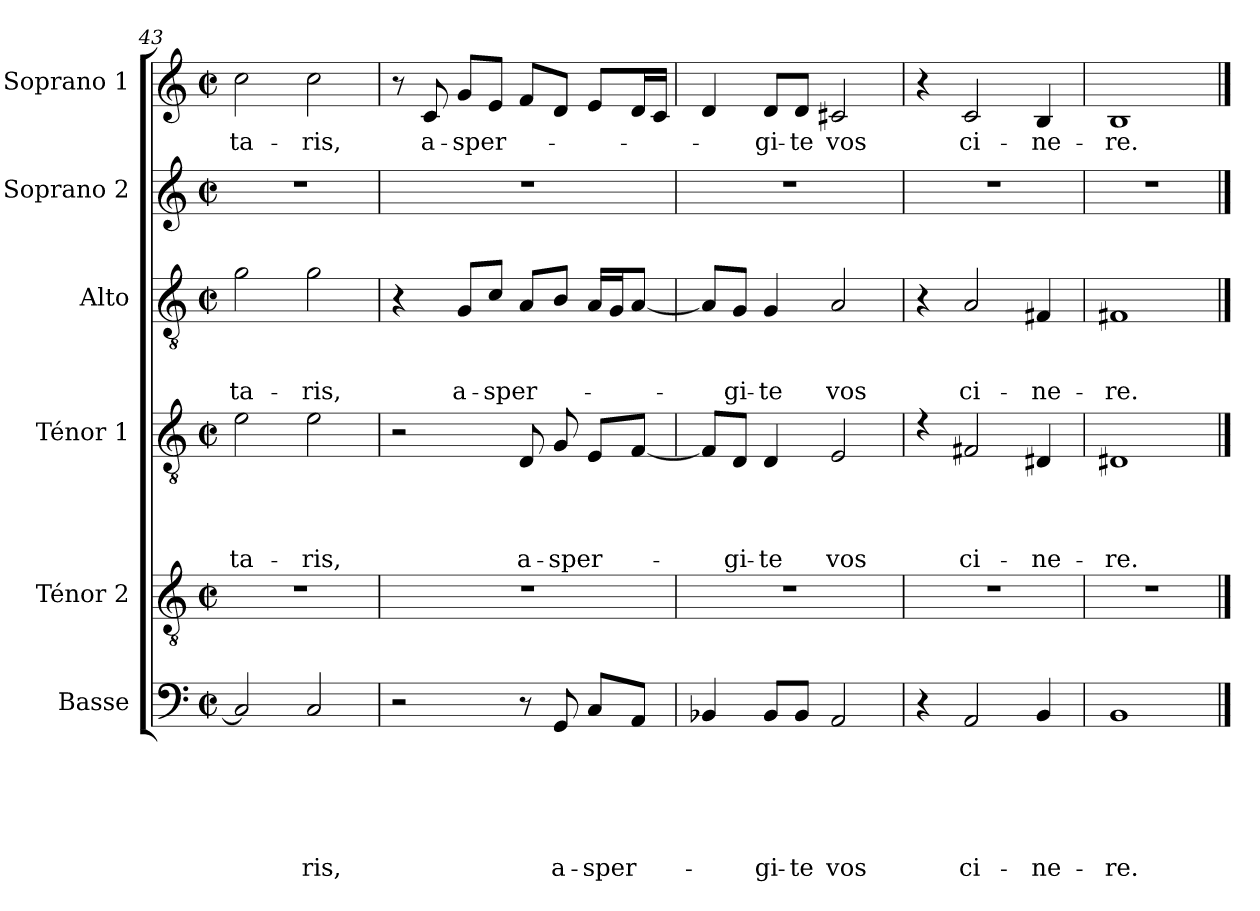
**kern	**text	**text	**text	**text	**text	**text	**kern	**kern	**text	**text	**text	**text	**kern	**text	**text	**text	**kern	**kern	**text
*part6	*part6	*part6	*part6	*part6	*part6	*part6	*part5	*part4	*part4	*part4	*part4	*part4	*part3	*part3	*part3	*part3	*part2	*part1	*part1
*staff6	*staff6	*staff6	*staff6	*staff6	*staff6	*staff6	*staff5	*staff4	*staff4	*staff4	*staff4	*staff4	*staff3	*staff3	*staff3	*staff3	*staff2	*staff1	*staff1
*I"Basse	*	*	*	*	*	*	*I"Ténor 2	*I"Ténor 1	*	*	*	*	*I"Alto	*	*	*	*I"Soprano 2	*I"Soprano 1	*
*I'B	*	*	*	*	*	*	*I'T2	*I'T1	*	*	*	*	*I'A	*	*	*	*I'S2	*I'S1	*
*clefF4	*	*	*	*	*	*	*clefGv2	*clefGv2	*	*	*	*	*clefGv2	*	*	*	*clefG2	*clefG2	*
*k[]	*	*	*	*	*	*	*k[]	*k[]	*	*	*	*	*k[]	*	*	*	*k[]	*k[]	*
*C:	*	*	*	*	*	*	*C:	*C:	*	*	*	*	*C:	*	*	*	*C:	*C:	*
*M2/2	*	*	*	*	*	*	*M2/2	*M2/2	*	*	*	*	*M2/2	*	*	*	*M2/2	*M2/2	*
*met(c|)	*	*	*	*	*	*	*met(c|)	*met(c|)	*	*	*	*	*met(c|)	*	*	*	*met(c|)	*met(c|)	*
=43	=43	=43	=43	=43	=43	=43	=43	=43	=43	=43	=43	=43	=43	=43	=43	=43	=43	=43	=43
!	!	!	!	!	!	!	!	!	!	!	!	!LO:LY:b	!	!	!	!LO:LY:b	!	!	!LO:LY:b
2C/]	.	.	.	.	.	.	1r	2e\	.	.	.	-ta-	2g\	.	.	-ta-	1r	2cc\	-ta-
!	!	!	!	!	!	!LO:LY:b	!	!	!	!	!	!LO:LY:b	!	!	!	!LO:LY:b	!	!	!LO:LY:b
2C/	.	.	.	.	.	-ris,	.	2e\	.	.	.	-ris,	2g\	.	.	-ris,	.	2cc\	-ris,
=44	=44	=44	=44	=44	=44	=44	=44	=44	=44	=44	=44	=44	=44	=44	=44	=44	=44	=44	=44
2r	.	.	.	.	.	.	1r	2r	.	.	.	.	4r	.	.	.	1r	8r	.
!	!	!	!	!	!	!	!	!	!	!	!	!	!	!	!	!	!	!	!LO:LY:b
.	.	.	.	.	.	.	.	.	.	.	.	.	.	.	.	.	.	8c/	a-
!	!	!	!	!	!	!	!	!	!	!	!	!	!	!	!	!LO:LY:b	!	!	!LO:LY:b
.	.	.	.	.	.	.	.	.	.	.	.	.	8G/L	.	.	a-	.	8g/L	-sper-
!	!	!	!	!	!	!	!	!	!	!	!	!	!	!	!	!LO:LY:b	!	!	!
.	.	.	.	.	.	.	.	.	.	.	.	.	8c/J	.	.	-sper-	.	8e/J	.
!	!	!	!	!	!	!	!	!	!	!	!	!LO:LY:b	!	!	!	!	!	!	!
8r	.	.	.	.	.	.	.	8D/	.	.	.	a-	8A/L	.	.	.	.	8f/L	.
!	!	!	!	!	!	!LO:LY:b	!	!	!	!	!	!LO:LY:b	!	!	!	!	!	!	!
8GG/	.	.	.	.	.	a-	.	8G/	.	.	.	-sper-	8B/J	.	.	.	.	8d/J	.
!	!	!	!	!	!	!LO:LY:b	!	!	!	!	!	!	!	!	!	!	!	!	!
8C/L	.	.	.	.	.	-sper-	.	8E/L	.	.	.	.	16A/LL	.	.	.	.	8e/L	.
.	.	.	.	.	.	.	.	.	.	.	.	.	16G/J	.	.	.	.	.	.
8AA/J	.	.	.	.	.	.	.	[8F/J	.	.	.	.	[8A/J	.	.	.	.	16d/L	.
.	.	.	.	.	.	.	.	.	.	.	.	.	.	.	.	.	.	16c/JJ	.
=45	=45	=45	=45	=45	=45	=45	=45	=45	=45	=45	=45	=45	=45	=45	=45	=45	=45	=45	=45
4BB-X/	.	.	.	.	.	.	1r	8F/L]	.	.	.	.	8A/L]	.	.	.	1r	4d/	.
!	!	!	!	!	!	!	!	!	!	!	!	!LO:LY:b	!	!	!	!LO:LY:b	!	!	!
.	.	.	.	.	.	.	.	8D/J	.	.	.	-gi-	8G/J	.	.	-gi-	.	.	.
!	!	!	!	!	!	!LO:LY:b	!	!	!	!	!	!LO:LY:b	!	!	!	!LO:LY:b	!	!	!LO:LY:b
8BB-/L	.	.	.	.	.	-gi-	.	4D/	.	.	.	-te	4G/	.	.	-te	.	8d/L	-gi-
!	!	!	!	!	!	!LO:LY:b	!	!	!	!	!	!	!	!	!	!	!	!	!LO:LY:b
8BB-/J	.	.	.	.	.	-te	.	.	.	.	.	.	.	.	.	.	.	8d/J	-te
!	!	!	!	!	!	!LO:LY:b	!	!	!	!	!	!LO:LY:b	!	!	!	!LO:LY:b	!	!	!LO:LY:b
2AA/	.	.	.	.	.	vos	.	2E/	.	.	.	vos	2A/	.	.	vos	.	2c#X/	vos
=46	=46	=46	=46	=46	=46	=46	=46	=46	=46	=46	=46	=46	=46	=46	=46	=46	=46	=46	=46
4r	.	.	.	.	.	.	1r	4rc	.	.	.	.	4r	.	.	.	1r	4r	.
!	!	!	!	!	!	!LO:LY:b	!	!	!	!	!	!LO:LY:b	!	!	!	!LO:LY:b	!	!	!LO:LY:b
2AA/	.	.	.	.	.	ci-	.	2F#X/	.	.	.	ci-	2A/	.	.	ci-	.	2c/	ci-
!	!	!	!	!	!	!LO:LY:b	!	!	!	!	!	!LO:LY:b	!	!	!	!LO:LY:b	!	!	!LO:LY:b
4BB/	.	.	.	.	.	-ne-	.	4D#X/	.	.	.	-ne-	4F#X/	.	.	-ne-	.	4B/	-ne-
=47	=47	=47	=47	=47	=47	=47	=47	=47	=47	=47	=47	=47	=47	=47	=47	=47	=47	=47	=47
!	!	!	!	!	!	!LO:LY:b	!	!	!	!	!	!LO:LY:b	!	!	!	!LO:LY:b	!	!	!LO:LY:b
1BB	.	.	.	.	.	-re.	1r	1D#X	.	.	.	-re.	1F#X	.	.	-re.	1r	1B	-re.
==	==	==	==	==	==	==	==	==	==	==	==	==	==	==	==	==	==	==	==
*-	*-	*-	*-	*-	*-	*-	*-	*-	*-	*-	*-	*-	*-	*-	*-	*-	*-	*-	*-
